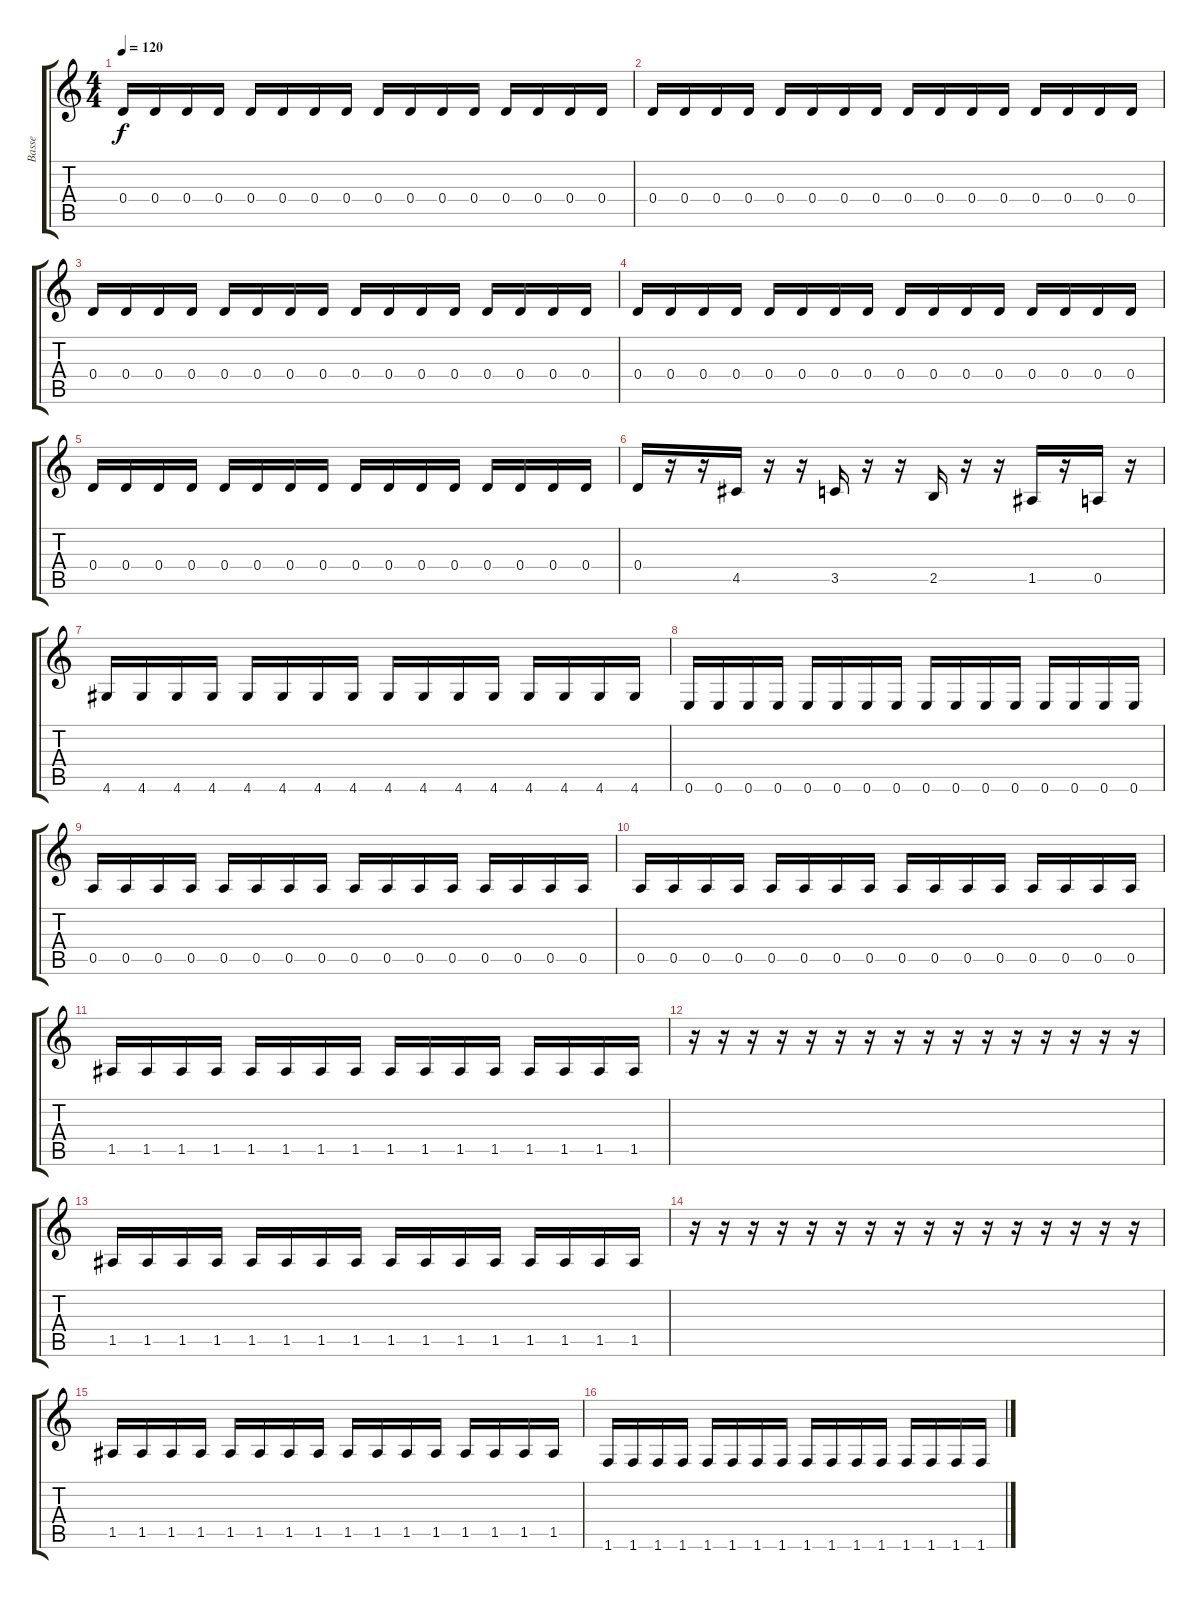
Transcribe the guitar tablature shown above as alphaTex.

\track ("Basse" "Basse") {instrument electricbassfinger}
\staff {score tabs}
\tuning (E4 B3 G3 D3 A2 E2) {hide}
\ts (4 4)
\tempo 120
\clef g2
\ks c
0.4.16{dy f} 0.4.16 0.4.16 0.4.16 0.4.16 0.4.16 0.4.16 0.4.16 0.4.16 0.4.16 0.4.16 0.4.16 0.4.16 0.4.16 0.4.16 0.4.16 |
0.4.16 0.4.16 0.4.16 0.4.16 0.4.16 0.4.16 0.4.16 0.4.16 0.4.16 0.4.16 0.4.16 0.4.16 0.4.16 0.4.16 0.4.16 0.4.16 |
0.4.16 0.4.16 0.4.16 0.4.16 0.4.16 0.4.16 0.4.16 0.4.16 0.4.16 0.4.16 0.4.16 0.4.16 0.4.16 0.4.16 0.4.16 0.4.16 |
0.4.16 0.4.16 0.4.16 0.4.16 0.4.16 0.4.16 0.4.16 0.4.16 0.4.16 0.4.16 0.4.16 0.4.16 0.4.16 0.4.16 0.4.16 0.4.16 |
0.4.16 0.4.16 0.4.16 0.4.16 0.4.16 0.4.16 0.4.16 0.4.16 0.4.16 0.4.16 0.4.16 0.4.16 0.4.16 0.4.16 0.4.16 0.4.16 |
0.4.16 r.16 r.16 4.5.16 r.16 r.16 3.5.16 r.16 r.16 2.5.16 r.16 r.16 1.5.16 r.16 0.5.16 r.16 |
4.6.16 4.6.16 4.6.16 4.6.16 4.6.16 4.6.16 4.6.16 4.6.16 4.6.16 4.6.16 4.6.16 4.6.16 4.6.16 4.6.16 4.6.16 4.6.16 |
0.6.16 0.6.16 0.6.16 0.6.16 0.6.16 0.6.16 0.6.16 0.6.16 0.6.16 0.6.16 0.6.16 0.6.16 0.6.16 0.6.16 0.6.16 0.6.16 |
0.5.16 0.5.16 0.5.16 0.5.16 0.5.16 0.5.16 0.5.16 0.5.16 0.5.16 0.5.16 0.5.16 0.5.16 0.5.16 0.5.16 0.5.16 0.5.16 |
0.5.16 0.5.16 0.5.16 0.5.16 0.5.16 0.5.16 0.5.16 0.5.16 0.5.16 0.5.16 0.5.16 0.5.16 0.5.16 0.5.16 0.5.16 0.5.16 |
1.5.16 1.5.16 1.5.16 1.5.16 1.5.16 1.5.16 1.5.16 1.5.16 1.5.16 1.5.16 1.5.16 1.5.16 1.5.16 1.5.16 1.5.16 1.5.16 |
r.16 r.16 r.16 r.16 r.16 r.16 r.16 r.16 r.16 r.16 r.16 r.16 r.16 r.16 r.16 r.16 |
1.5.16 1.5.16 1.5.16 1.5.16 1.5.16 1.5.16 1.5.16 1.5.16 1.5.16 1.5.16 1.5.16 1.5.16 1.5.16 1.5.16 1.5.16 1.5.16 |
r.16 r.16 r.16 r.16 r.16 r.16 r.16 r.16 r.16 r.16 r.16 r.16 r.16 r.16 r.16 r.16 |
1.5.16 1.5.16 1.5.16 1.5.16 1.5.16 1.5.16 1.5.16 1.5.16 1.5.16 1.5.16 1.5.16 1.5.16 1.5.16 1.5.16 1.5.16 1.5.16 |
1.6.16 1.6.16 1.6.16 1.6.16 1.6.16 1.6.16 1.6.16 1.6.16 1.6.16 1.6.16 1.6.16 1.6.16 1.6.16 1.6.16 1.6.16 1.6.16
